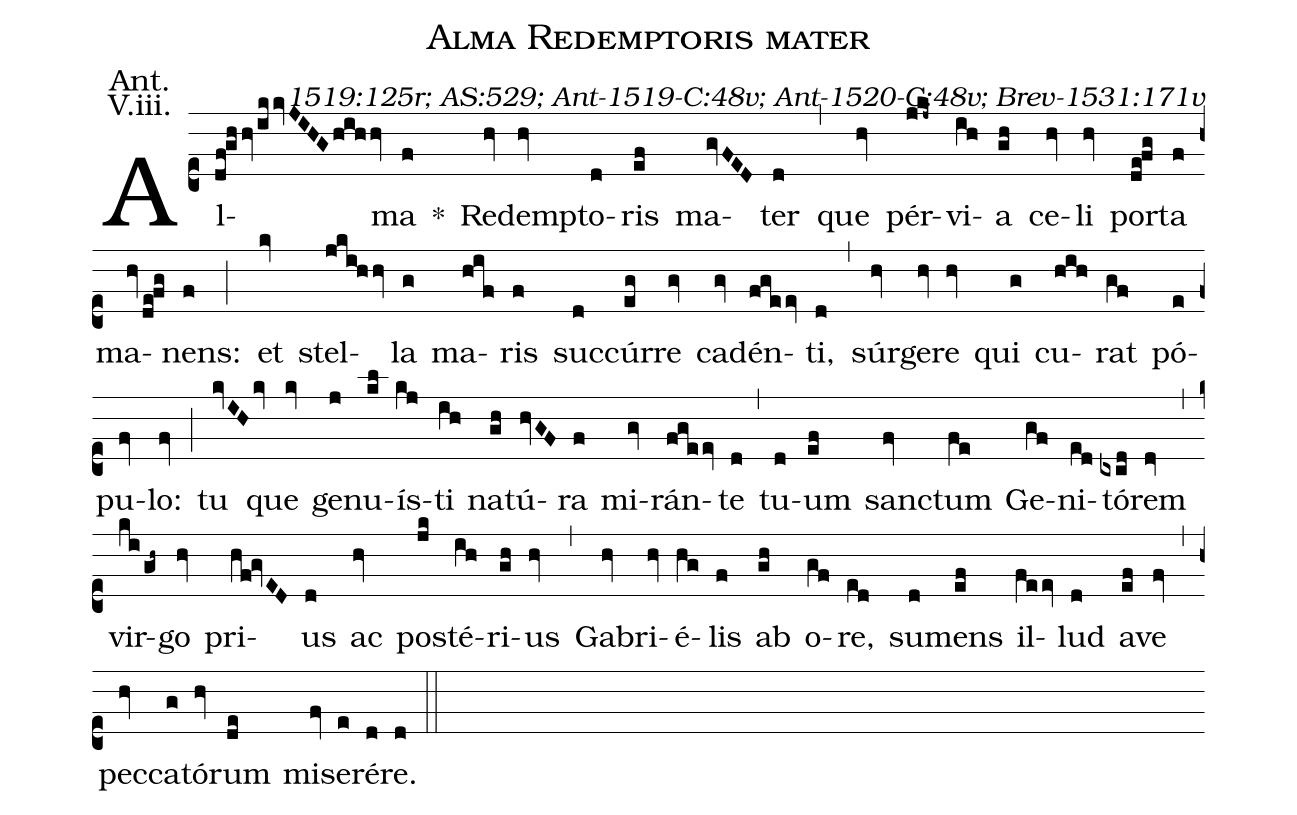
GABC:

name: Alma Redemptoris mater;
commentary: 1519:125r; AS:529; Ant-1519-C:48v; Ant-1520-C:48v; Brev-1531:171v;
annotation: Ant.;
annotation: V.iii.;
%%
(c1) Al(df!ghhvikkvJIHGhihhv)ma(f) *() Re(hv)demp(hv)to(d)ris(ef) ma(gvFED)ter(d) (,)
que(hv) pér(jkj~)vi(ih)a(gh) ce(hv)li(hv) por(de!fg)ta(f) ma(hvde!fg)nens:(f) (;)
et(kv) stel(jki!hhv)la(g) ma(hif)ris(f) suc(d)cúr(eg)re(gv) ca(gv)dén(fgeev)ti,(d) (,)
súr(hv)ge(hv)re(hv) qui(g) cu(hih)rat(gf) pó(e)pu(fv)lo:(fv) (;)
tu(kvIHkv) que(kv) ge(j)nu(kl)ís(kj)ti(ih) na(gh)tú(hvGF)ra(f) mi(gv)rán(fgeev)te(d) (,)
tu(d)um(ef) sanc(fv)tum(fe) Ge(gf)ni(ed)tó(cxcd)rem(dv) (,)
vir(kigh~)go(hv) pri(hf!gvED)us(d) ac(hv) pos(jk)té(ih)ri(gh)us(hv) (,)
Gab(hv)ri(hv)é(hg)lis(f) ab(gh) o(gf)re,(ed) su(d)mens(ef) il(feev)lud(d) a(ef)ve(fv) (,)
pec(hv)ca(g)tó(hv)rum(de) mi(fv)se(e)ré(d)re.(d) (::)

% (hv) S.A.E.(hvfgvevd) (::)
%
% a(ef)ve(fv) (,)
% pec(hv)ca(g)tó(hv)rum(de) mi(fv)se(e)ré(d)re.(d) (::)
%
% re(de) al(fv)le(e)lú(d)ya.(d) (::)
